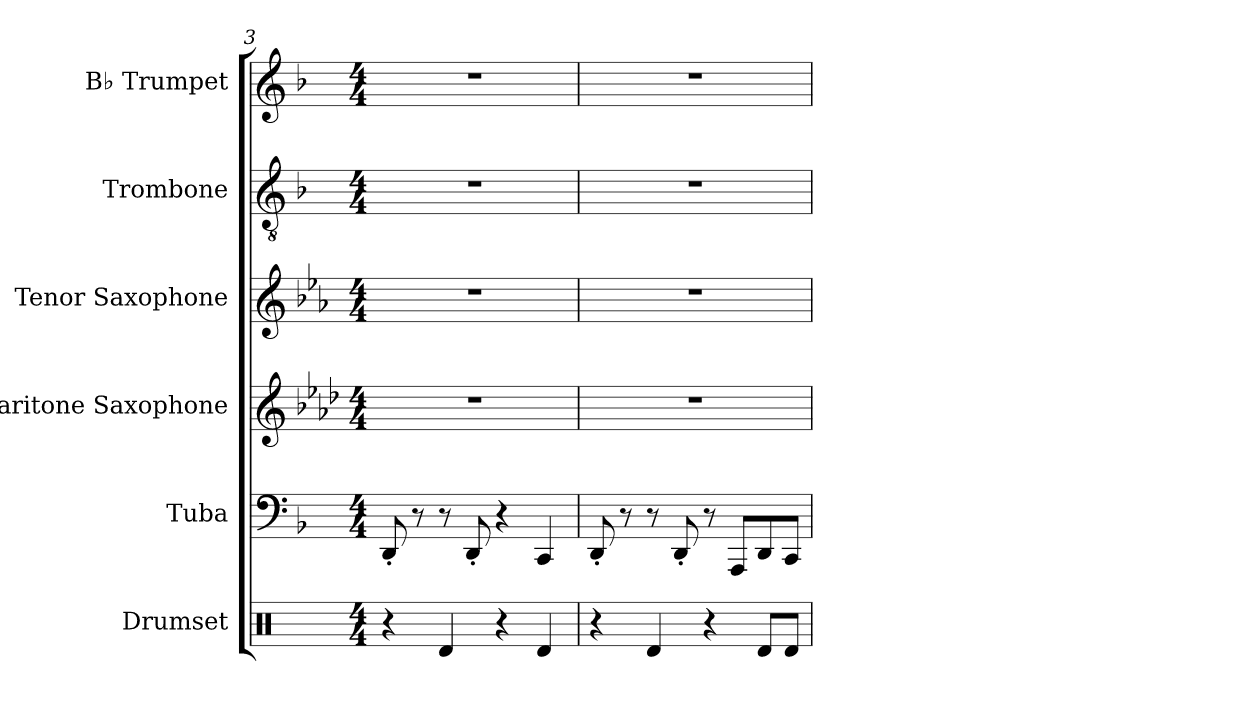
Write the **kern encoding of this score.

**kern	**kern	**kern	**kern	**kern	**kern
*part6	*part5	*part4	*part3	*part2	*part1
*staff6	*staff5	*staff4	*staff3	*staff2	*staff1
*I"Drumset	*I"Tuba	*I"Baritone Saxophone	*I"Tenor Saxophone	*I"Trombone	*I"B♭ Trumpet
*I'D. Set	*I'Tba.	*I'Bar. Sax.	*I'T. Sax.	*I'Tbn.	*I'B♭ Tpt.
*clefX	*clefF4	*clefG2	*clefG2	*clefGv2	*clefG2
*	*	*ITrd12c21	*ITrd8c14	*ITrd1c2	*ITrd1c2
*k[]	*k[b-]	*k[b-e-a-d-]	*k[b-e-a-]	*k[b-e-a-]	*k[b-e-a-]
*M4/4	*M4/4	*M4/4	*M4/4	*M4/4	*M4/4
=3	=3	=3	=3	=3	=3
4r	8DD'	1r	1r	1r	1r
.	8r	.	.	.	.
4Rd	8r	.	.	.	.
.	8DD'	.	.	.	.
4r	4r	.	.	.	.
4Rd	4CC	.	.	.	.
=4	=4	=4	=4	=4	=4
4r	8DD'	1r	1r	1r	1r
.	8r	.	.	.	.
4Rd	8r	.	.	.	.
.	8DD'	.	.	.	.
4r	8r	.	.	.	.
.	8AAAL	.	.	.	.
8RdL	8DD	.	.	.	.
8RdJ	8CCJ	.	.	.	.
=	=	=	=	=	=
*-	*-	*-	*-	*-	*-
